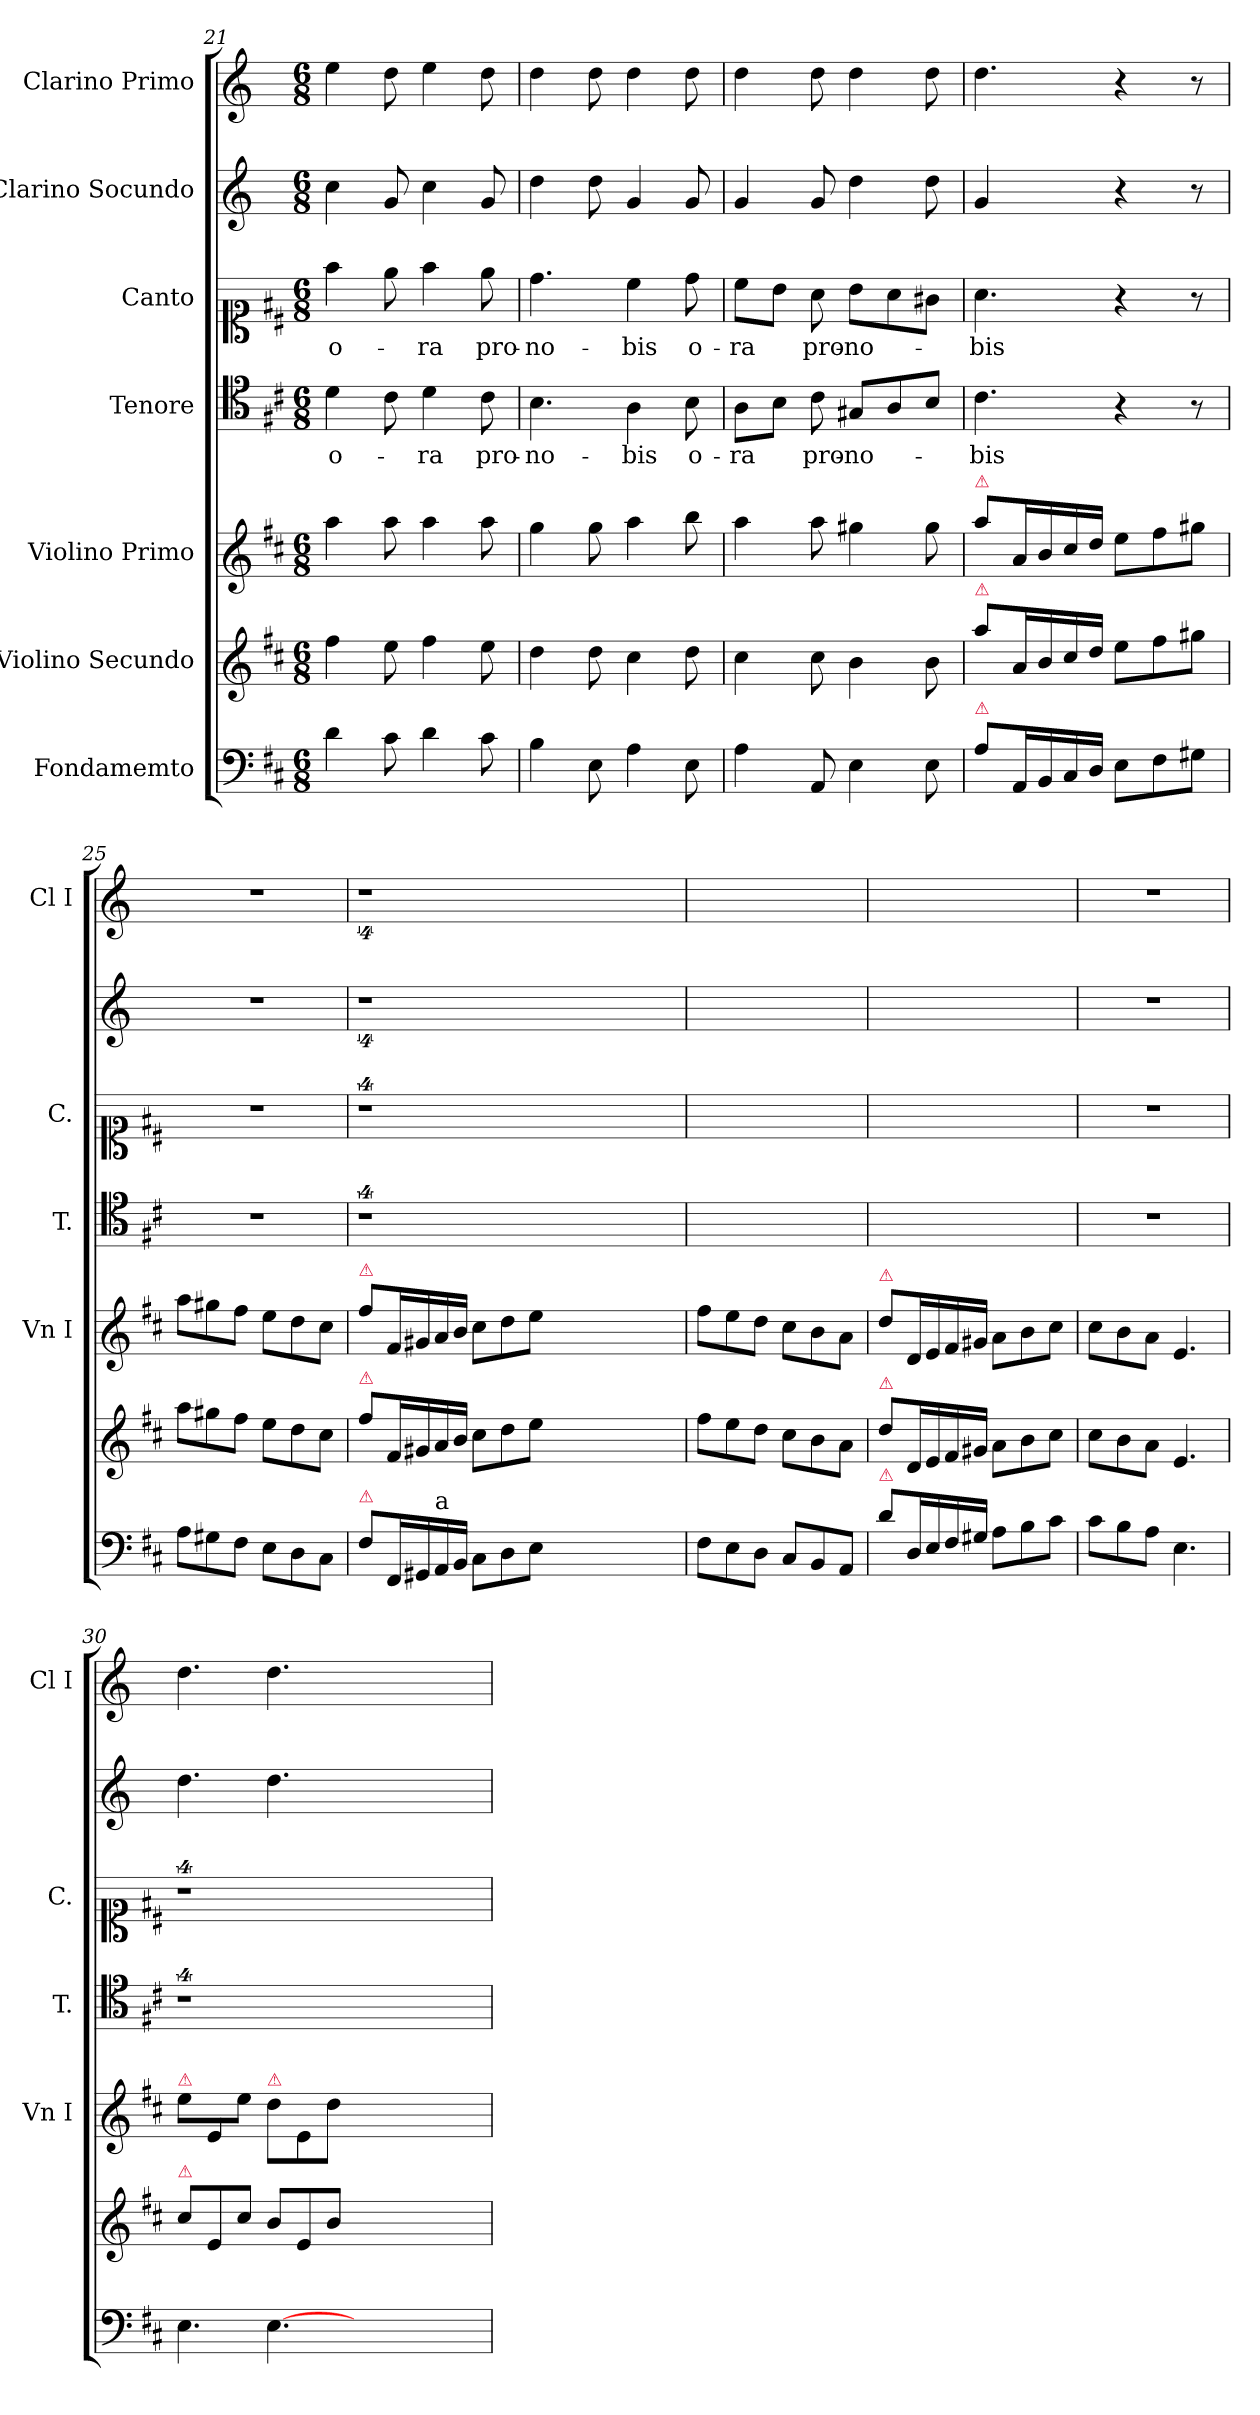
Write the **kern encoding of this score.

**kern	**kern	**kern	**kern	**text	**kern	**text	**kern	**kern
*part7	*part6	*part5	*part4	*part4	*part3	*part3	*part2	*part1
*staff7	*staff6	*staff5	*staff4	*staff4	*staff3	*staff3	*staff2	*staff1
*I"Fondamemto	*I"Violino Secundo	*I"Violino Primo	*I"Tenore	*	*I"Canto	*	*I"Clarino Socundo	*I"Clarino Primo
*	*	*I'Vn I	*I'T.	*	*I'C.	*	*	*I'Cl I
*clefF4	*clefG2	*clefG2	*clefC4	*	*clefC1	*	*clefG2	*clefG2
*	*	*	*	*	*	*	*ITrd-1c-2	*ITrd-1c-2
*k[f#c#]	*k[f#c#]	*k[f#c#]	*k[f#c#]	*	*k[f#c#]	*	*k[f#c#]	*k[f#c#]
*M6/8	*M6/8	*M6/8	*M6/8	*	*M6/8	*	*M6/8	*M6/8
=21	=21	=21	=21	=21	=21	=21	=21	=21
4d\	4ff#\	4aa\	4d\	o-	4ff#\	o-	4dd\	4ff#\
8c#\	8ee\	8aa\	8c#\	.	8ee\	.	8a/	8ee\
4d\	4ff#\	4aa\	4d\	-ra	4ff#\	-ra	4dd\	4ff#\
8c#\	8ee\	8aa\	8c#\	pro-	8ee\	pro-	8a/	8ee\
=22	=22	=22	=22	=22	=22	=22	=22	=22
4B\	4dd\	4gg\	4.B\	-no-	4.dd\	-no-	4ee\	4ee\
8E\	8dd\	8gg\	.	.	.	.	8ee\	8ee\
4A\	4cc#\	4aa\	4A\	-bis	4cc#\	-bis	4a/	4ee\
8E\	8dd\	8bb\	8B\	o-	8dd\	o-	8a/	8ee\
=23	=23	=23	=23	=23	=23	=23	=23	=23
4A\	4cc#\	4aa\	8A\L	-ra	8cc#\L	-ra	4a/	4ee\
.	.	.	8B\J	.	8b\J	.	.	.
8AA/	8cc#\	8aa\	8c#\	pro-	8a\	pro-	8a/	8ee\
4E\	4b\	4gg#X\	8G#X/L	-no-	8b\L	-no-	4ee\	4ee\
.	.	.	8A/	.	8a\	.	.	.
8E\	8b\	8gg#\	8B/J	.	8g#X\J	.	8ee\	8ee\
=24	=24	=24	=24	=24	=24	=24	=24	=24
!	!	!LO:TX:a:color=crimson:t=⚠	!	!	!	!	!	!
!	!LO:TX:a:color=crimson:t=⚠	!	!	!	!	!	!	!
!LO:TX:a:color=crimson:t=⚠	!	!	!	!	!	!	!	!
!	!	!	!	!	!	!	!LO:N:vis=4	!
8A\L	8aa\L	8aa\L	4.c#\	-bis	4.a\	-bis	4.a/	4.ee\
16AA/L	16a/L	16a/L	.	.	.	.	.	.
16BB/	16b/	16b/	.	.	.	.	.	.
16C#/	16cc#/	16cc#/	.	.	.	.	.	.
16D/JJ	16dd/JJ	16dd/JJ	.	.	.	.	.	.
8E\L	8ee\L	8ee\L	4r	.	4r	.	4r	4r
8F#\	8ff#\	8ff#\	.	.	.	.	.	.
8G#X\J	8gg#X\J	8gg#X\J	8r	.	8r	.	8r	8r
=25	=25	=25	=25	=25	=25	=25	=25	=25
8A\L	8aa\L	8aa\L	2.r	.	2.r	.	2.r	2.r
8G#X\	8gg#X\	8gg#X\	.	.	.	.	.	.
8F#\J	8ff#\J	8ff#\J	.	.	.	.	.	.
8E\L	8ee\L	8ee\L	.	.	.	.	.	.
8D\	8dd\	8dd\	.	.	.	.	.	.
8C#\J	8cc#\J	8cc#\J	.	.	.	.	.	.
=26	=26	=26	=26	=26	=26	=26	=26	=26
!	!	!LO:TX:a:color=crimson:t=⚠	!	!	!	!	!	!
!	!LO:TX:a:color=crimson:t=⚠	!	!	!	!	!	!	!
!LO:TX:a:color=crimson:t=⚠	!	!	!	!	!	!	!	!
8F#\L	8ff#\L	8ff#\L	4%9r	.	4%9r	.	4%9r	4%9r
16FF#/L	16f#/L	16f#/L	.	.	.	.	.	.
16GG#X/	16g#X/	16g#X/	.	.	.	.	.	.
!LO:TX:a:t=a	!	!	!	!	!	!	!	!
16AA/	16a/	16a/	.	.	.	.	.	.
16BB/JJ	16b/JJ	16b/JJ	.	.	.	.	.	.
8C#\L	8cc#\L	8cc#\L	.	.	.	.	.	.
8D\	8dd\	8dd\	.	.	.	.	.	.
8E\J	8ee\J	8ee\J	.	.	.	.	.	.
1.ryy	1.ryy	1.ryy	.	.	.	.	.	.
=27	=27	=27	=27	=27	=27	=27	=27	=27
8F#\L	8ff#\L	8ff#\L	2.ryy	.	2.ryy	.	2.ryy	2.ryy
8E\	8ee\	8ee\	.	.	.	.	.	.
8D\J	8dd\J	8dd\J	.	.	.	.	.	.
8C#/L	8cc#\L	8cc#\L	.	.	.	.	.	.
8BB/	8b\	8b\	.	.	.	.	.	.
8AA/J	8a\J	8a\J	.	.	.	.	.	.
=28	=28	=28	=28	=28	=28	=28	=28	=28
!	!	!LO:TX:a:color=crimson:t=⚠	!	!	!	!	!	!
!	!LO:TX:a:color=crimson:t=⚠	!	!	!	!	!	!	!
!LO:TX:a:color=crimson:t=⚠	!	!	!	!	!	!	!	!
8d\L	8dd\L	8dd\L	2.ryy	.	2.ryy	.	2.ryy	2.ryy
16D/L	16d/L	16d/L	.	.	.	.	.	.
16E/	16e/	16e/	.	.	.	.	.	.
16F#/	16f#/	16f#/	.	.	.	.	.	.
16G#X/JJ	16g#X/JJ	16g#X/JJ	.	.	.	.	.	.
8A\L	8a\L	8a\L	.	.	.	.	.	.
8B\	8b\	8b\	.	.	.	.	.	.
8c#\J	8cc#\J	8cc#\J	.	.	.	.	.	.
=29	=29	=29	=29	=29	=29	=29	=29	=29
8c#\L	8cc#\L	8cc#\L	2.r	.	2.r	.	2.r	2.r
8B\	8b\	8b\	.	.	.	.	.	.
8A\J	8a\J	8a\J	.	.	.	.	.	.
4.E\	4.e/	4.e/	.	.	.	.	.	.
=30	=30	=30	=30	=30	=30	=30	=30	=30
!	!	!LO:TX:a:color=crimson:t=⚠	!	!	!	!	!	!
!	!LO:TX:a:color=crimson:t=⚠	!	!	!	!	!	!	!
4.E\	8cc#/L	8ee\L	4%9r	.	4%9r	.	4.ee\	4.ee\
.	8e/	8e/	.	.	.	.	.	.
.	8cc#/J	8ee\J	.	.	.	.	.	.
!	!	!LO:TX:a:color=crimson:t=⚠	!	!	!	!	!	!
[4.E\	8b/L	8dd\L	.	.	.	.	4.ee\	4.ee\
.	8e/	8e/	.	.	.	.	.	.
.	8b/J	8dd\J	.	.	.	.	.	.
1.ryy	1.ryy	1.ryy	.	.	.	.	1.ryy	1.ryy
=	=	=	=	=	=	=	=	=
*-	*-	*-	*-	*-	*-	*-	*-	*-
